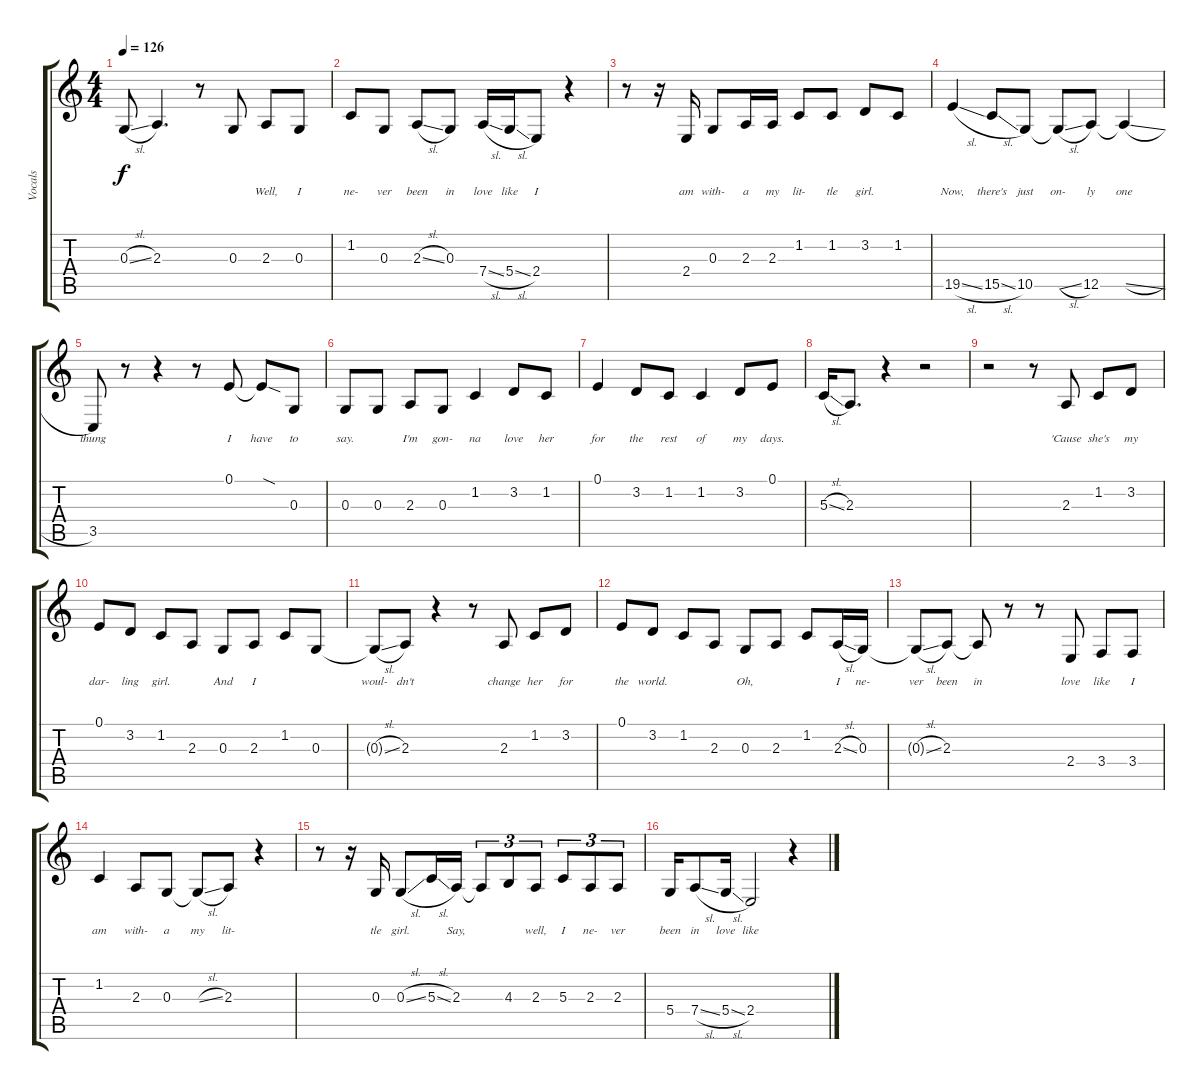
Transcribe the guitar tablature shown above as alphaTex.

\track ("Vocals" "Vocals") {instrument clarinet}
\staff {score tabs}
\tuning (E4 B3 G3 D3 A2 E2) {hide}
\ts (4 4)
\tempo 126
\clef g2
\ks c
0.3{sl t}.8{lyrics (0 "") lyrics (1 "") lyrics (2 "") lyrics (3 "") lyrics (4 "") dy f} 2.3.4{d lyrics (0 "") lyrics (1 "") lyrics (2 "") lyrics (3 "") lyrics (4 "")} r.8 0.3.8{lyrics (0 "") lyrics (1 "") lyrics (2 "") lyrics (3 "") lyrics (4 "")} 2.3.8{lyrics (0 "Well,") lyrics (1 "") lyrics (2 "") lyrics (3 "") lyrics (4 "")} 0.3.8{lyrics (0 "I") lyrics (1 "") lyrics (2 "") lyrics (3 "") lyrics (4 "")} |
1.2.8{lyrics (0 "ne-") lyrics (1 "") lyrics (2 "") lyrics (3 "") lyrics (4 "")} 0.3.8{lyrics (0 "ver") lyrics (1 "") lyrics (2 "") lyrics (3 "") lyrics (4 "")} 2.3{sl}.8{lyrics (0 "been") lyrics (1 "") lyrics (2 "") lyrics (3 "") lyrics (4 "")} 0.3.8{lyrics (0 "in") lyrics (1 "") lyrics (2 "") lyrics (3 "") lyrics (4 "")} 7.4{sl}.16{lyrics (0 "love") lyrics (1 "") lyrics (2 "") lyrics (3 "") lyrics (4 "")} 5.4{sl}.16{lyrics (0 "like") lyrics (1 "") lyrics (2 "") lyrics (3 "") lyrics (4 "")} 2.4.8{lyrics (0 "I") lyrics (1 "") lyrics (2 "") lyrics (3 "") lyrics (4 "")} r.4 |
r.8 r.16 2.4.16{lyrics (0 "am") lyrics (1 "") lyrics (2 "") lyrics (3 "") lyrics (4 "")} 0.3.8{lyrics (0 "with-") lyrics (1 "") lyrics (2 "") lyrics (3 "") lyrics (4 "")} 2.3.16{lyrics (0 "a") lyrics (1 "") lyrics (2 "") lyrics (3 "") lyrics (4 "")} 2.3.16{lyrics (0 "my") lyrics (1 "") lyrics (2 "") lyrics (3 "") lyrics (4 "")} 1.2.8{lyrics (0 "lit-") lyrics (1 "") lyrics (2 "") lyrics (3 "") lyrics (4 "")} 1.2.8{lyrics (0 "tle") lyrics (1 "") lyrics (2 "") lyrics (3 "") lyrics (4 "")} 3.2.8{lyrics (0 "girl.") lyrics (1 "") lyrics (2 "") lyrics (3 "") lyrics (4 "")} 1.2.8{lyrics (0 "") lyrics (1 "") lyrics (2 "") lyrics (3 "") lyrics (4 "")} |
19.5{sl}.4{lyrics (0 "Now,") lyrics (1 "") lyrics (2 "") lyrics (3 "") lyrics (4 "")} 15.5{sl}.8{lyrics (0 "there's") lyrics (1 "") lyrics (2 "") lyrics (3 "") lyrics (4 "")} 10.5.8{lyrics (0 "just") lyrics (1 "") lyrics (2 "") lyrics (3 "") lyrics (4 "")} 10.5{sl t}.8{lyrics (0 "on-") lyrics (1 "") lyrics (2 "") lyrics (3 "") lyrics (4 "")} 12.5.8{lyrics (0 "ly") lyrics (1 "") lyrics (2 "") lyrics (3 "") lyrics (4 "")} 12.5{sl t}.4{lyrics (0 "one") lyrics (1 "") lyrics (2 "") lyrics (3 "") lyrics (4 "")} |
3.5.8{lyrics (0 "thung") lyrics (1 "") lyrics (2 "") lyrics (3 "") lyrics (4 "")} r.8 r.4 r.8 0.1.8{lyrics (0 "I") lyrics (1 "") lyrics (2 "") lyrics (3 "") lyrics (4 "")} 0.1{sod t}.8{lyrics (0 "have") lyrics (1 "") lyrics (2 "") lyrics (3 "") lyrics (4 "")} 0.3.8{lyrics (0 "to") lyrics (1 "") lyrics (2 "") lyrics (3 "") lyrics (4 "")} |
0.3.8{lyrics (0 "say.") lyrics (1 "") lyrics (2 "") lyrics (3 "") lyrics (4 "")} 0.3.8{lyrics (0 "") lyrics (1 "") lyrics (2 "") lyrics (3 "") lyrics (4 "")} 2.3.8{lyrics (0 "I'm") lyrics (1 "") lyrics (2 "") lyrics (3 "") lyrics (4 "")} 0.3.8{lyrics (0 "gon-") lyrics (1 "") lyrics (2 "") lyrics (3 "") lyrics (4 "")} 1.2.4{lyrics (0 "na") lyrics (1 "") lyrics (2 "") lyrics (3 "") lyrics (4 "")} 3.2.8{lyrics (0 "love") lyrics (1 "") lyrics (2 "") lyrics (3 "") lyrics (4 "")} 1.2.8{lyrics (0 "her") lyrics (1 "") lyrics (2 "") lyrics (3 "") lyrics (4 "")} |
0.1.4{lyrics (0 "for") lyrics (1 "") lyrics (2 "") lyrics (3 "") lyrics (4 "")} 3.2.8{lyrics (0 "the") lyrics (1 "") lyrics (2 "") lyrics (3 "") lyrics (4 "")} 1.2.8{lyrics (0 "rest") lyrics (1 "") lyrics (2 "") lyrics (3 "") lyrics (4 "")} 1.2.4{lyrics (0 "of") lyrics (1 "") lyrics (2 "") lyrics (3 "") lyrics (4 "")} 3.2.8{lyrics (0 "my") lyrics (1 "") lyrics (2 "") lyrics (3 "") lyrics (4 "")} 0.1.8{lyrics (0 "days.") lyrics (1 "") lyrics (2 "") lyrics (3 "") lyrics (4 "")} |
5.3{sl}.16{lyrics (0 "") lyrics (1 "") lyrics (2 "") lyrics (3 "") lyrics (4 "")} 2.3.8{d lyrics (0 "") lyrics (1 "") lyrics (2 "") lyrics (3 "") lyrics (4 "")} r.4 r.2 |
r.2 r.8 2.3.8{lyrics (0 "'Cause") lyrics (1 "") lyrics (2 "") lyrics (3 "") lyrics (4 "")} 1.2.8{lyrics (0 "she's") lyrics (1 "") lyrics (2 "") lyrics (3 "") lyrics (4 "")} 3.2.8{lyrics (0 "my") lyrics (1 "") lyrics (2 "") lyrics (3 "") lyrics (4 "")} |
0.1.8{lyrics (0 "dar-") lyrics (1 "") lyrics (2 "") lyrics (3 "") lyrics (4 "")} 3.2.8{lyrics (0 "ling") lyrics (1 "") lyrics (2 "") lyrics (3 "") lyrics (4 "")} 1.2.8{lyrics (0 "girl.") lyrics (1 "") lyrics (2 "") lyrics (3 "") lyrics (4 "")} 2.3.8{lyrics (0 "") lyrics (1 "") lyrics (2 "") lyrics (3 "") lyrics (4 "")} 0.3.8{lyrics (0 "And") lyrics (1 "") lyrics (2 "") lyrics (3 "") lyrics (4 "")} 2.3.8{lyrics (0 "I") lyrics (1 "") lyrics (2 "") lyrics (3 "") lyrics (4 "")} 1.2.8{lyrics (0 "") lyrics (1 "") lyrics (2 "") lyrics (3 "") lyrics (4 "")} 0.3.8{lyrics (0 "") lyrics (1 "") lyrics (2 "") lyrics (3 "") lyrics (4 "")} |
0.3{sl t}.8{lyrics (0 "woul-") lyrics (1 "") lyrics (2 "") lyrics (3 "") lyrics (4 "")} 2.3.8{lyrics (0 "dn't") lyrics (1 "") lyrics (2 "") lyrics (3 "") lyrics (4 "")} r.4 r.8 2.3.8{lyrics (0 "change") lyrics (1 "") lyrics (2 "") lyrics (3 "") lyrics (4 "")} 1.2.8{lyrics (0 "her") lyrics (1 "") lyrics (2 "") lyrics (3 "") lyrics (4 "")} 3.2.8{lyrics (0 "for") lyrics (1 "") lyrics (2 "") lyrics (3 "") lyrics (4 "")} |
0.1.8{lyrics (0 "the") lyrics (1 "") lyrics (2 "") lyrics (3 "") lyrics (4 "")} 3.2.8{lyrics (0 "world.") lyrics (1 "") lyrics (2 "") lyrics (3 "") lyrics (4 "")} 1.2.8{lyrics (0 "") lyrics (1 "") lyrics (2 "") lyrics (3 "") lyrics (4 "")} 2.3.8{lyrics (0 "") lyrics (1 "") lyrics (2 "") lyrics (3 "") lyrics (4 "")} 0.3.8{lyrics (0 "Oh,") lyrics (1 "") lyrics (2 "") lyrics (3 "") lyrics (4 "")} 2.3.8{lyrics (0 "") lyrics (1 "") lyrics (2 "") lyrics (3 "") lyrics (4 "")} 1.2.8{lyrics (0 "") lyrics (1 "") lyrics (2 "") lyrics (3 "") lyrics (4 "")} 2.3{sl}.16{lyrics (0 "I") lyrics (1 "") lyrics (2 "") lyrics (3 "") lyrics (4 "")} 0.3.16{lyrics (0 "ne-") lyrics (1 "") lyrics (2 "") lyrics (3 "") lyrics (4 "")} |
0.3{sl t}.8{lyrics (0 "ver") lyrics (1 "") lyrics (2 "") lyrics (3 "") lyrics (4 "")} 2.3.8{lyrics (0 "been") lyrics (1 "") lyrics (2 "") lyrics (3 "") lyrics (4 "")} 2.3{t}.8{lyrics (0 "in") lyrics (1 "") lyrics (2 "") lyrics (3 "") lyrics (4 "")} r.8 r.8 2.4.8{lyrics (0 "love") lyrics (1 "") lyrics (2 "") lyrics (3 "") lyrics (4 "")} 3.4.8{lyrics (0 "like") lyrics (1 "") lyrics (2 "") lyrics (3 "") lyrics (4 "")} 3.4.8{lyrics (0 "I") lyrics (1 "") lyrics (2 "") lyrics (3 "") lyrics (4 "")} |
1.2.4{lyrics (0 "am") lyrics (1 "") lyrics (2 "") lyrics (3 "") lyrics (4 "")} 2.3.8{lyrics (0 "with-") lyrics (1 "") lyrics (2 "") lyrics (3 "") lyrics (4 "")} 0.3.8{lyrics (0 "a") lyrics (1 "") lyrics (2 "") lyrics (3 "") lyrics (4 "")} 0.3{sl t}.8{lyrics (0 "my") lyrics (1 "") lyrics (2 "") lyrics (3 "") lyrics (4 "")} 2.3.8{lyrics (0 "lit-") lyrics (1 "") lyrics (2 "") lyrics (3 "") lyrics (4 "")} r.4 |
r.8 r.16 0.3.16{lyrics (0 "tle") lyrics (1 "") lyrics (2 "") lyrics (3 "") lyrics (4 "")} 0.3{sl}.8{lyrics (0 "girl.") lyrics (1 "") lyrics (2 "") lyrics (3 "") lyrics (4 "")} 5.3{sl}.16{lyrics (0 "") lyrics (1 "") lyrics (2 "") lyrics (3 "") lyrics (4 "")} 2.3.16{lyrics (0 "Say,") lyrics (1 "") lyrics (2 "") lyrics (3 "") lyrics (4 "")} 2.3{t}.8{tu (3 2) lyrics (0 "") lyrics (1 "") lyrics (2 "") lyrics (3 "") lyrics (4 "")} 4.3.8{tu (3 2) lyrics (0 "") lyrics (1 "") lyrics (2 "") lyrics (3 "") lyrics (4 "")} 2.3.8{tu (3 2) lyrics (0 "well,") lyrics (1 "") lyrics (2 "") lyrics (3 "") lyrics (4 "")} 5.3.8{tu (3 2) lyrics (0 "I") lyrics (1 "") lyrics (2 "") lyrics (3 "") lyrics (4 "")} 2.3.8{tu (3 2) lyrics (0 "ne-") lyrics (1 "") lyrics (2 "") lyrics (3 "") lyrics (4 "")} 2.3.8{tu (3 2) lyrics (0 "ver") lyrics (1 "") lyrics (2 "") lyrics (3 "") lyrics (4 "")} |
5.4.16{lyrics (0 "been") lyrics (1 "") lyrics (2 "") lyrics (3 "") lyrics (4 "")} 7.4{sl}.8{lyrics (0 "in") lyrics (1 "") lyrics (2 "") lyrics (3 "") lyrics (4 "")} 5.4{sl}.16{lyrics (0 "love") lyrics (1 "") lyrics (2 "") lyrics (3 "") lyrics (4 "")} 2.4.2{lyrics (0 "like") lyrics (1 "") lyrics (2 "") lyrics (3 "") lyrics (4 "")} r.4
